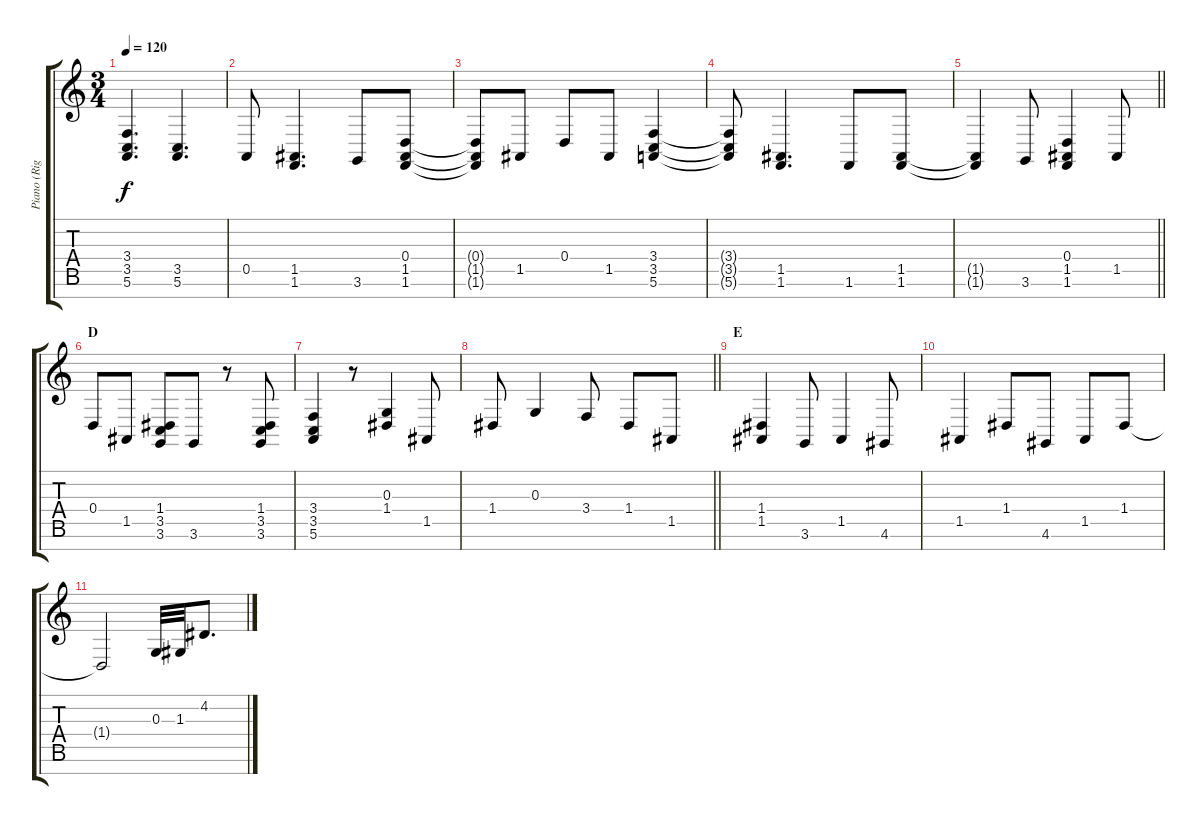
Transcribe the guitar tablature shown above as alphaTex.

\track ("Piano (Right Hand)" "Piano (Rig") {instrument brightacousticpiano}
\staff {score tabs}
\tuning (E4 B3 G3 D3 A2 E2 B1) {hide}
\ts (3 4)
\tempo 120
\clef g2
\ks c
(3.4 3.5 5.6).4{d dy f} (3.5 5.6).4{d} |
0.5.8 (1.5 1.6).4{d} 3.6.8 (0.4 1.5 1.6).8 |
(0.4{t} 1.5{t} 1.6{t}).8 1.5.8 0.4.8 1.5.8 (3.4 3.5 5.6).4 |
(3.4{t} 3.5{t} 5.6{t}).8 (1.5 1.6).4{d} 1.6.8 (1.5 1.6).8 |
\barLineRight lightlight
(1.5{t} 1.6{t}).4 3.6.8 (0.4 1.5 1.6).4 1.5.8 |
\section ("" "D")
0.4.8 1.5.8 (1.4 3.5 3.6).8 3.6.8 r.8 (1.4 3.5 3.6).8 |
(3.4 3.5 5.6).4 r.8 (0.3 1.4).4 1.5.8 |
\barLineRight lightlight
1.4.8 0.3.4 3.4.8 1.4.8 1.5.8 |
\section ("" "E")
(1.4 1.5).4 3.6.8 1.5.4 4.6.8 |
1.5.4 1.4.8 4.6.8 1.5.8 1.4.8 |
1.4{t}.2 0.3.32 1.3.32 4.2.8{d}
